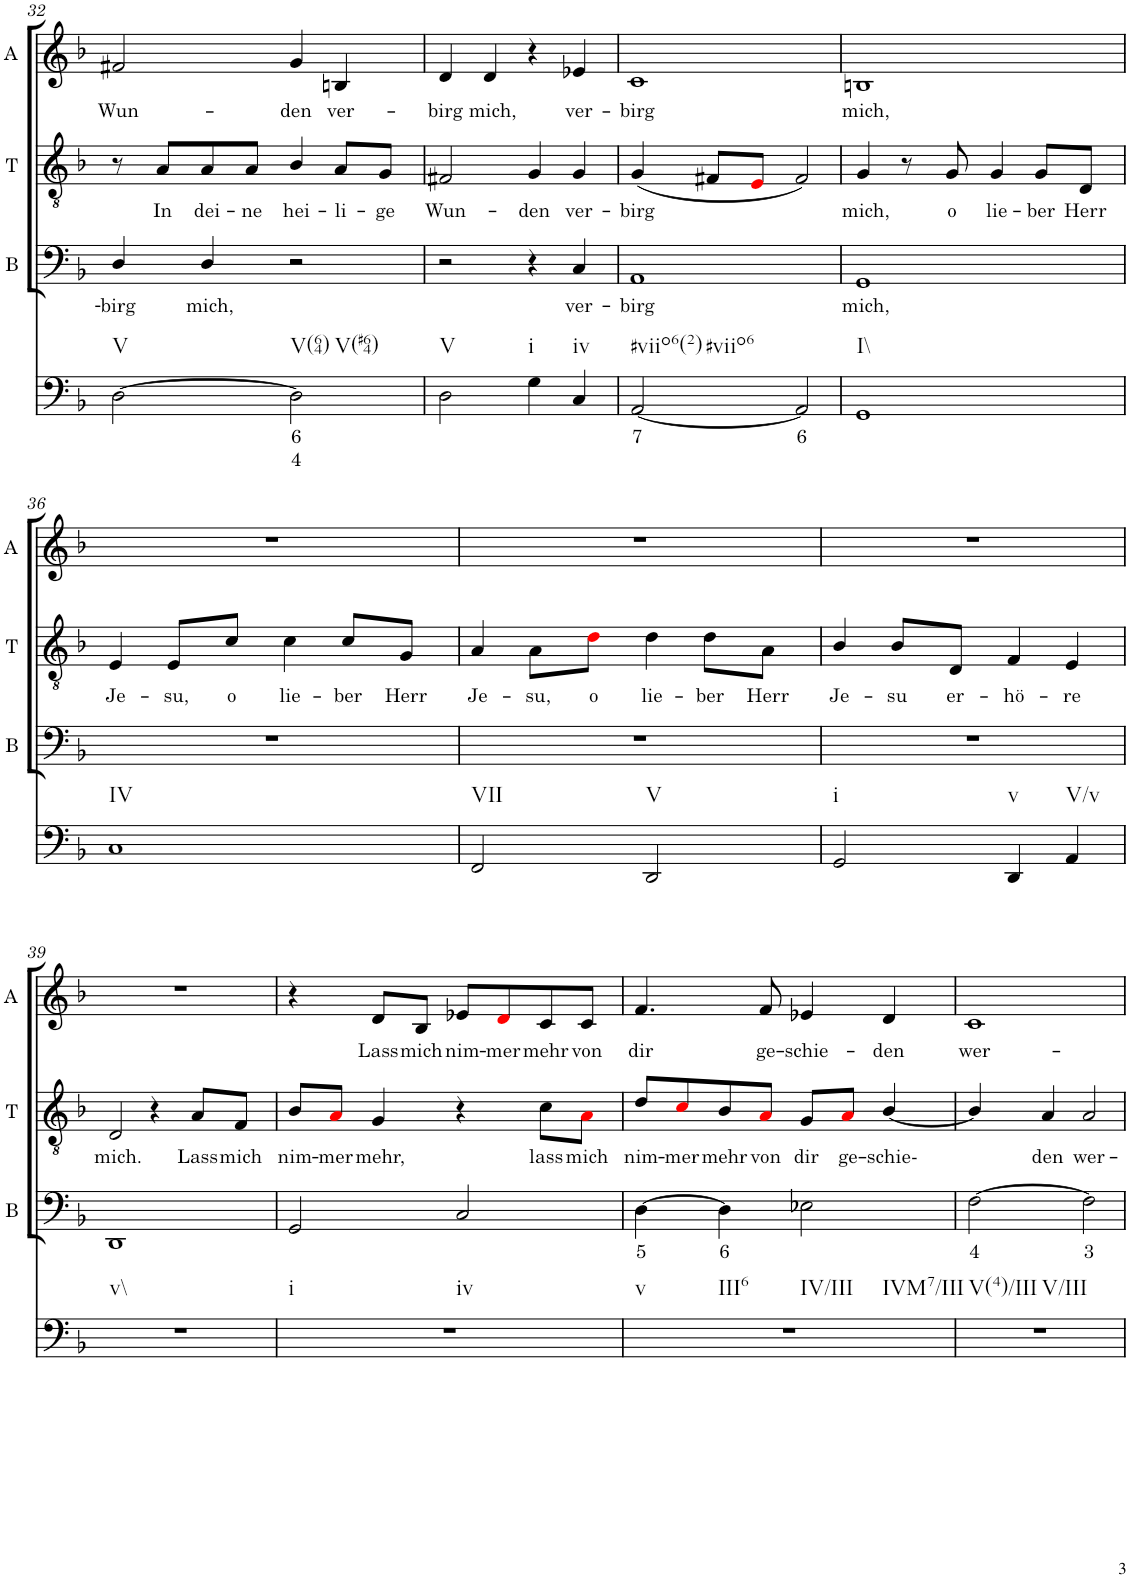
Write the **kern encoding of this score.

**kern	**text	**text	**kern	**text	**kern	**text	**kern	**text
*part4	*part4	*part4	*part3	*part3	*part2	*part2	*part1	*part1
*staff4	*staff4	*staff4	*staff3	*staff3	*staff2	*staff2	*staff1	*staff1
*I"Continuo	*	*	*I"Bass	*	*I"Tenor	*	*I"Alto	*
*	*	*	*I'B	*	*I'T	*	*I'A	*
!!LO:PB:g=z
*clefF4	*	*	*clefF4	*	*clefGv2	*	*clefG2	*
*k[b-]	*	*	*k[b-]	*	*k[b-]	*	*k[b-]	*
*M4/4	*	*	*M4/4	*	*M4/4	*	*M4/4	*
=32	=32	=32	=32	=32	=32	=32	=32	=32
!LO:TX:b:t=V	!	!	!	!	!	!	!	!
!	!	!	!	!LO:LY:b	!	!	!	!LO:LY:b
[2D\	.	.	4D/	birg	8r	.	2f#X/	Wun-
!	!	!	!	!	!	!LO:LY:b	!	!
.	.	.	.	.	8A/L	In	.	.
!	!	!	!	!LO:LY:b	!	!LO:LY:b	!	!
.	.	.	4D/	mich,	8A/	dei-	.	.
!	!	!	!	!	!	!LO:LY:b	!	!
.	.	.	.	.	8A/J	ne	.	.
!LO:TX:b:t=V(64)	!	!	!	!	!	!	!	!
!LO:TX:b:t=V(#64)	!	!	!	!	!	!	!	!
!	!LO:LY:b	!LO:LY:b	!	!	!	!LO:LY:b	!	!LO:LY:b
2D\]	6	4	2r	.	4B-/	hei-	4g/	den
!	!	!	!	!	!	!LO:LY:b	!	!LO:LY:b
.	.	.	.	.	8A/L	li-	4Bn/	ver-
!	!	!	!	!	!	!LO:LY:b	!	!
.	.	.	.	.	8G/J	ge	.	.
=33	=33	=33	=33	=33	=33	=33	=33	=33
!LO:TX:b:t=V	!	!	!	!	!	!	!	!
!	!	!	!	!	!	!LO:LY:b	!	!LO:LY:b
2D\	.	.	2r	.	2F#X/	Wun-	4d/	birg
!	!	!	!	!	!	!	!	!LO:LY:b
.	.	.	.	.	.	.	4d/	mich,
!LO:TX:b:t=i	!	!	!	!	!	!	!	!
!	!	!	!	!	!	!LO:LY:b	!	!
4G\	.	.	4r	.	4G/	den	4r	.
!LO:TX:b:t=iv	!	!	!	!	!	!	!	!
!	!	!	!	!LO:LY:b	!	!LO:LY:b	!	!LO:LY:b
4C/	.	.	4C/	ver-	4G/	ver-	4e-X/	ver-
=34	=34	=34	=34	=34	=34	=34	=34	=34
!LO:TX:b:t=#viio6(2)	!	!	!	!	!	!	!	!
!LO:TX:b:t=#viio6	!	!	!	!	!	!	!	!
!	!LO:LY:b	!	!	!LO:LY:b	!	!LO:LY:b	!	!LO:LY:b
[2AA/	7	.	1AA	birg	(4G/	birg	1c	birg
.	.	.	.	.	8F#X/L	.	.	.
.	.	.	.	.	8Ei/J	.	.	.
!	!LO:LY:b	!	!	!	!	!	!	!
2AA/]	6	.	.	.	2F#/)	.	.	.
=35	=35	=35	=35	=35	=35	=35	=35	=35
!LO:TX:b:t=I\\	!	!	!	!	!	!	!	!
!	!	!	!	!LO:LY:b	!	!LO:LY:b	!	!LO:LY:b
1GG	.	.	1GG	mich,	4G/	mich,	1Bn	mich,
.	.	.	.	.	8r	.	.	.
!	!	!	!	!	!	!LO:LY:b	!	!
.	.	.	.	.	8G/	o	.	.
!	!	!	!	!	!	!LO:LY:b	!	!
.	.	.	.	.	4G/	lie-	.	.
!	!	!	!	!	!	!LO:LY:b	!	!
.	.	.	.	.	8G/L	ber	.	.
!	!	!	!	!	!	!LO:LY:b	!	!
.	.	.	.	.	8D/J	Herr	.	.
!!LO:LB:g=z
=36	=36	=36	=36	=36	=36	=36	=36	=36
!LO:TX:b:t=IV	!	!	!	!	!	!	!	!
!	!	!	!	!	!	!LO:LY:b	!	!
1C	.	.	1r	.	4E/	Je-	1r	.
!	!	!	!	!	!	!LO:LY:b	!	!
.	.	.	.	.	8E/L	su,	.	.
!	!	!	!	!	!	!LO:LY:b	!	!
.	.	.	.	.	8c/J	o	.	.
!	!	!	!	!	!	!LO:LY:b	!	!
.	.	.	.	.	4c\	lie-	.	.
!	!	!	!	!	!	!LO:LY:b	!	!
.	.	.	.	.	8c/L	ber	.	.
!	!	!	!	!	!	!LO:LY:b	!	!
.	.	.	.	.	8G/J	Herr	.	.
=37	=37	=37	=37	=37	=37	=37	=37	=37
!LO:TX:b:t=VII	!	!	!	!	!	!	!	!
!	!	!	!	!	!	!LO:LY:b	!	!
2FF/	.	.	1r	.	4A/	Je-	1r	.
!	!	!	!	!	!	!LO:LY:b	!	!
.	.	.	.	.	8A\L	su,	.	.
!	!	!	!	!	!	!LO:LY:b	!	!
.	.	.	.	.	8di\J	o	.	.
!LO:TX:b:t=V	!	!	!	!	!	!	!	!
!	!	!	!	!	!	!LO:LY:b	!	!
2DD/	.	.	.	.	4d\	lie-	.	.
!	!	!	!	!	!	!LO:LY:b	!	!
.	.	.	.	.	8d\L	ber	.	.
!	!	!	!	!	!	!LO:LY:b	!	!
.	.	.	.	.	8A\J	Herr	.	.
=38	=38	=38	=38	=38	=38	=38	=38	=38
!LO:TX:b:t=i	!	!	!	!	!	!	!	!
!	!	!	!	!	!	!LO:LY:b	!	!
2GG/	.	.	1r	.	4B-/	Je-	1r	.
!	!	!	!	!	!	!LO:LY:b	!	!
.	.	.	.	.	8B-/L	su	.	.
!	!	!	!	!	!	!LO:LY:b	!	!
.	.	.	.	.	8D/J	er-	.	.
!LO:TX:b:t=v	!	!	!	!	!	!	!	!
!	!	!	!	!	!	!LO:LY:b	!	!
4DD/	.	.	.	.	4F/	hö-	.	.
!LO:TX:b:t=V/v	!	!	!	!	!	!	!	!
!	!	!	!	!	!	!LO:LY:b	!	!
4AA/	.	.	.	.	4E/	re	.	.
!!LO:LB:g=z
=39	=39	=39	=39	=39	=39	=39	=39	=39
!LO:TX:b:t=v\\	!	!	!	!	!	!	!	!
!	!	!	!	!	!	!LO:LY:b	!	!
1r	.	.	1DD	.	2D/	mich.	1r	.
.	.	.	.	.	4r	.	.	.
!	!	!	!	!	!	!LO:LY:b	!	!
.	.	.	.	.	8A/L	Lass	.	.
!	!	!	!	!	!	!LO:LY:b	!	!
.	.	.	.	.	8F/J	mich	.	.
=40	=40	=40	=40	=40	=40	=40	=40	=40
!LO:TX:b:t=i	!	!	!	!	!	!	!	!
!LO:TX:b:t=iv	!	!	!	!	!	!	!	!
!	!	!	!	!	!	!LO:LY:b	!	!
1r	.	.	2GG/	.	8B-/L	nim-	4r	.
!	!	!	!	!	!	!LO:LY:b	!	!
.	.	.	.	.	8Ai/J	mer-	.	.
!	!	!	!	!	!	!LO:LY:b	!	!LO:LY:b
.	.	.	.	.	4G/	mehr,	8d/L	Lass
!	!	!	!	!	!	!	!	!LO:LY:b
.	.	.	.	.	.	.	8B-/J	mich
!	!	!	!	!	!	!	!	!LO:LY:b
.	.	.	2C/	.	4r	.	8e-X/L	nim-
!	!	!	!	!	!	!	!	!LO:LY:b
.	.	.	.	.	.	.	8di/	mer-
!	!	!	!	!	!	!LO:LY:b	!	!LO:LY:b
.	.	.	.	.	8c\L	lass	8c/	mehr
!	!	!	!	!	!	!LO:LY:b	!	!LO:LY:b
.	.	.	.	.	8Ai\J	mich	8c/J	von
=41	=41	=41	=41	=41	=41	=41	=41	=41
!LO:TX:b:t=v	!	!	!	!	!	!	!	!
!LO:TX:b:t=III6	!	!	!	!	!	!	!	!
!LO:TX:b:t=IV/III	!	!	!	!	!	!	!	!
!LO:TX:b:t=IVM7/III	!	!	!	!	!	!	!	!
!	!	!	!	!LO:LY:b	!	!LO:LY:b	!	!LO:LY:b
1r	.	.	[4D\	5	8d/L	nim-	4.f/	dir
!	!	!	!	!	!	!LO:LY:b	!	!
.	.	.	.	.	8ci/	mer-	.	.
!	!	!	!	!LO:LY:b	!	!LO:LY:b	!	!
.	.	.	4D\]	6	8B-/	mehr	.	.
!	!	!	!	!	!	!LO:LY:b	!	!LO:LY:b
.	.	.	.	.	8Ai/J	von	8f/	ge-
!	!	!	!	!	!	!LO:LY:b	!	!LO:LY:b
.	.	.	2E-X\	.	8G/L	dir	4e-X/	schie-
!	!	!	!	!	!	!LO:LY:b	!	!
.	.	.	.	.	8Ai/J	ge-	.	.
!	!	!	!	!	!	!LO:LY:b	!	!LO:LY:b
.	.	.	.	.	[4B-/	schie-	4d/	den
=42	=42	=42	=42	=42	=42	=42	=42	=42
!LO:TX:b:t=V(4)/III	!	!	!	!	!	!	!	!
!LO:TX:b:t=V/III	!	!	!	!	!	!	!	!
!	!	!	!	!LO:LY:b	!	!	!	!LO:LY:b
1r	.	.	[2F\	4	4B-/]	.	1c	wer-
!	!	!	!	!	!	!LO:LY:b	!	!
.	.	.	.	.	4A/	den	.	.
!	!	!	!	!LO:LY:b	!	!LO:LY:b	!	!
.	.	.	2F\]	3	2A/	wer-	.	.
=	=	=	=	=	=	=	=	=
*-	*-	*-	*-	*-	*-	*-	*-	*-
